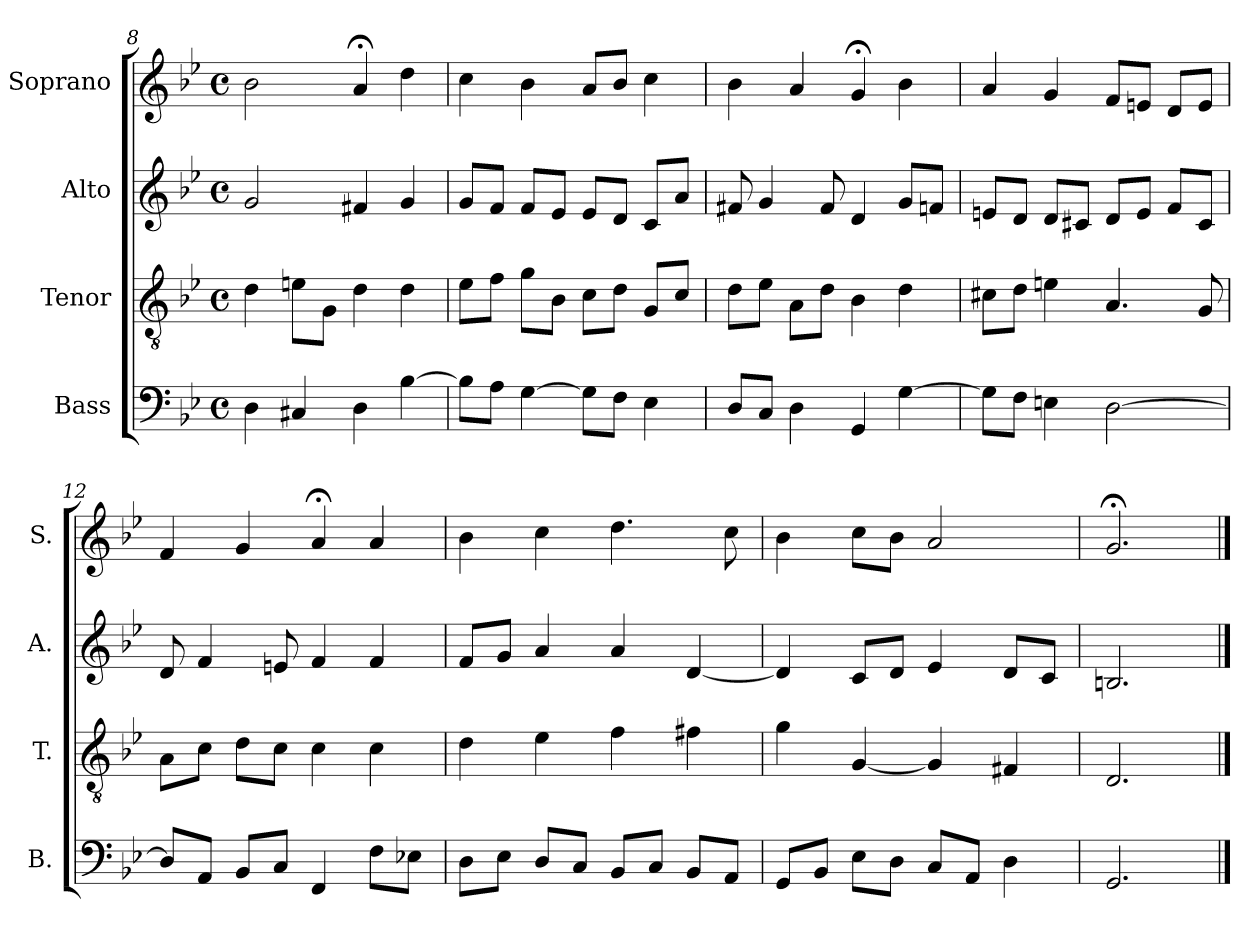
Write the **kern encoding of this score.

**kern	**kern	**kern	**kern
*part4	*part3	*part2	*part1
*staff4	*staff3	*staff2	*staff1
*I"Bass	*I"Tenor	*I"Alto	*I"Soprano
*I'B.	*I'T.	*I'A.	*I'S.
!!LO:LB:g=z
*clefF4	*clefGv2	*clefG2	*clefG2
*k[b-e-]	*k[b-e-]	*k[b-e-]	*k[b-e-]
*g:	*g:	*g:	*g:
*M4/4	*M4/4	*M4/4	*M4/4
*met(c)	*met(c)	*met(c)	*met(c)
=8	=8	=8	=8
4D\	4d\	2g/	2b-\
4C#X/	8en\L	.	.
.	8G\J	.	.
4D\	4d\	4f#X/	4a;</
[4B-\	4d\	4g/	4dd\
=9	=9	=9	=9
8B-\L]	8e-\L	8g/L	4cc\
8A\J	8f\J	8f/J	.
[4G\	8g\L	8f/L	4b-\
.	8B-\J	8e-/J	.
8G\L]	8c\L	8e-/L	8a/L
8F\J	8d\J	8d/J	8b-/J
4E-\	8G/L	8c/L	4cc\
.	8c/J	8a/J	.
=10	=10	=10	=10
8D/L	8d\L	8f#X/	4b-\
8C/J	8e-\J	4g/	.
4D\	8A\L	.	4a/
.	8d\J	8f#/	.
4GG/	4B-\	4d/	4g;</
[4G\	4d\	8g/L	4b-\
.	.	8fn/J	.
=11	=11	=11	=11
8G\L]	8c#X\L	8en/L	4a/
8F\J	8d\J	8d/J	.
4En\	4en\	8d/L	4g/
.	.	8c#X/J	.
[2D\	4.A/	8d/L	8f/L
.	.	8e/J	8en/J
.	.	8f/L	8d/L
.	8G/	8c#/J	8e/J
!!LO:PB:g=z
=12	=12	=12	=12
8D/L]	8A\L	8d/	4f/
8AA/J	8c\J	4f/	.
8BB-/L	8d\L	.	4g/
8C/J	8c\J	8en/	.
4FF/	4c\	4f/	4a;</
8F\L	4c\	4f/	4a/
8E-X\J	.	.	.
=13	=13	=13	=13
8D\L	4d\	8f/L	4b-\
8E-\J	.	8g/J	.
8D/L	4e-\	4a/	4cc\
8C/J	.	.	.
8BB-/L	4f\	4a/	4.dd\
8C/J	.	.	.
8BB-/L	4f#X\	[4d/	.
8AA/J	.	.	8cc\
=14	=14	=14	=14
8GG/L	4g\	4d/]	4b-\
8BB-/J	.	.	.
8E-\L	[4G/	8c/L	8cc\L
8D\J	.	8d/J	8b-\J
8C/L	4G/]	4e-/	2a/
8AA/J	.	.	.
4D\	4F#X/	8d/L	.
.	.	8c/J	.
=15	=15	=15	=15
2.GG/	2.D/	2.Bn/	2.g;</
==	==	==	==
*-	*-	*-	*-
